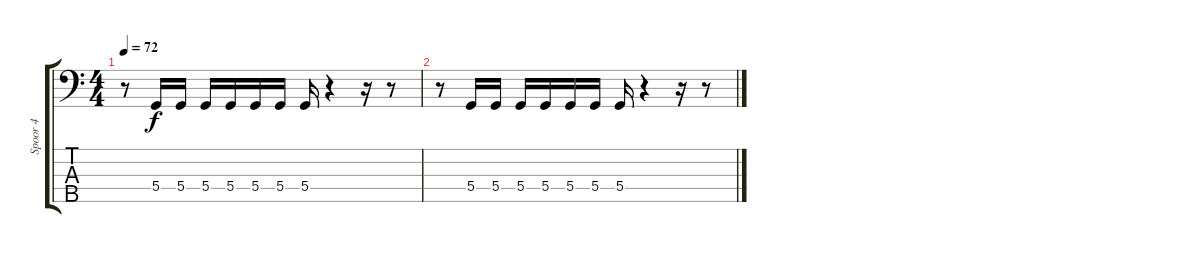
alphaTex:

\track ("Spoor 4" "Spoor 4") {instrument electricbassfinger}
\staff {score tabs}
\tuning (F2 C2 G1 D1 A0) {hide}
\ts (4 4)
\tempo 72
\clef f4
\ks c
r.8{dy f} 5.4.16 5.4.16 5.4.16 5.4.16 5.4.16 5.4.16 5.4.16 r.4 r.16 r.8 |
r.8 5.4.16 5.4.16 5.4.16 5.4.16 5.4.16 5.4.16 5.4.16 r.4 r.16 r.8
